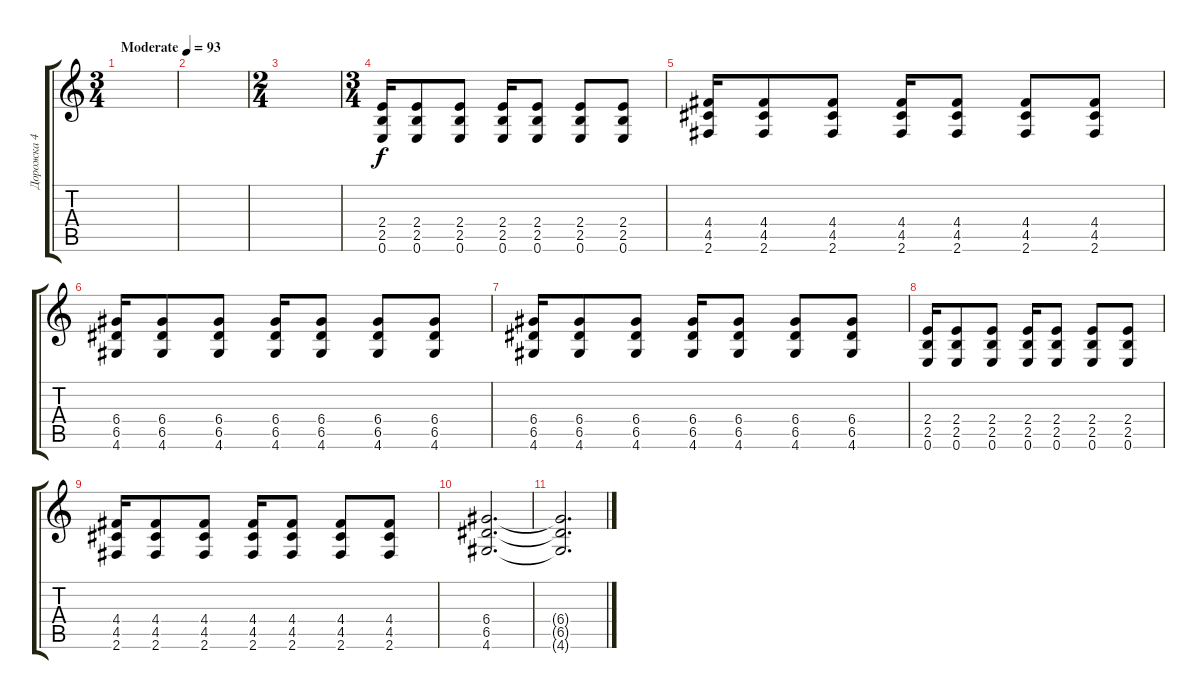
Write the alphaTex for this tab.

\track ("Дорожка 4" "Дорожка 4") {instrument distortionguitar}
\staff {score tabs}
\tuning (E4 B3 G3 D3 A2 E2) {hide}
\ts (3 4)
\tempo (93 "Moderate")
\clef g2
\ks c
|
|
\ts (2 4)
|
\ts (3 4)
(2.4 2.5 0.6).16 (2.4 2.5 0.6).8 (2.4 2.5 0.6).8 (2.4 2.5 0.6).16 (2.4 2.5 0.6).8 (2.4 2.5 0.6).8 (2.4 2.5 0.6).8 |
(4.4 4.5 2.6).16 (4.4 4.5 2.6).8 (4.4 4.5 2.6).8 (4.4 4.5 2.6).16 (4.4 4.5 2.6).8 (4.4 4.5 2.6).8 (4.4 4.5 2.6).8 |
(6.4 6.5 4.6).16 (6.4 6.5 4.6).8 (6.4 6.5 4.6).8 (6.4 6.5 4.6).16 (6.4 6.5 4.6).8 (6.4 6.5 4.6).8 (6.4 6.5 4.6).8 |
(6.4 6.5 4.6).16 (6.4 6.5 4.6).8 (6.4 6.5 4.6).8 (6.4 6.5 4.6).16 (6.4 6.5 4.6).8 (6.4 6.5 4.6).8 (6.4 6.5 4.6).8 |
(2.4 2.5 0.6).16 (2.4 2.5 0.6).8 (2.4 2.5 0.6).8 (2.4 2.5 0.6).16 (2.4 2.5 0.6).8 (2.4 2.5 0.6).8 (2.4 2.5 0.6).8 |
(4.4 4.5 2.6).16 (4.4 4.5 2.6).8 (4.4 4.5 2.6).8 (4.4 4.5 2.6).16 (4.4 4.5 2.6).8 (4.4 4.5 2.6).8 (4.4 4.5 2.6).8 |
(6.4 6.5 4.6).2{d} |
(6.4{t} 6.5{t} 4.6{t}).2{d}
